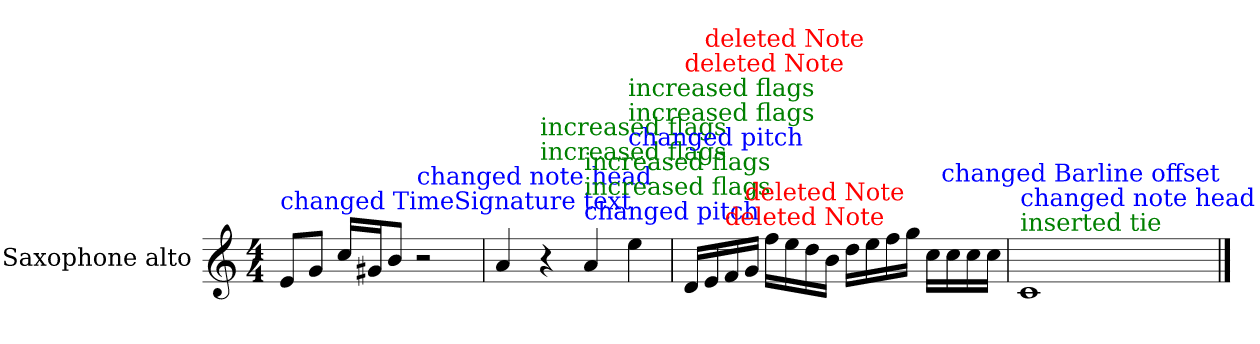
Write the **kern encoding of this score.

**kern
*part1
*staff1
*I"Saxophone alto
*I'Sax. A.
*clefG2
*ITrd5c9
*k[b-e-a-]
*M4/4
=1
!LO:TX:color=#0000FF:t=changed TimeSignature text
8G/L
8B-/J
16e-/LL
16Bn/J
8d/J
!LO:TX:color=#0000FF:t=changed note head
2r
=2
4c/
!LO:TX:color=#008000:t=increased flags
!LO:TX:color=#008000:t=increased flags
4r
!LO:TX:color=#0000FF:t=changed pitch
!LO:TX:color=#008000:t=increased flags
!LO:TX:color=#008000:t=increased flags
4ci/
!LO:TX:color=#0000FF:t=changed pitch
!LO:TX:color=#008000:t=increased flags
!LO:TX:color=#008000:t=increased flags
4gi\
=3
!LO:TX:color=#FF0000:t=deleted Note
16Fj/LL
!LO:TX:color=#FF0000:t=deleted Note
16Gj/
!LO:TX:color=#FF0000:t=deleted Note
16A-j/
!LO:TX:color=#FF0000:t=deleted Note
16B-j/JJ
16a-\LL
16g\
16f\
16d\JJ
16f\LL
16g\
16a-\
16b-\JJ
16e-\LL
16e-\
16e-\
16e-\JJ
=4
!LO:TX:color=#008000:t=inserted tie
!LO:TX:color=#0000FF:t=changed note head
1E-Z
!LO:TX:color=#0000FF:t=changed Barline offset
==
*-
